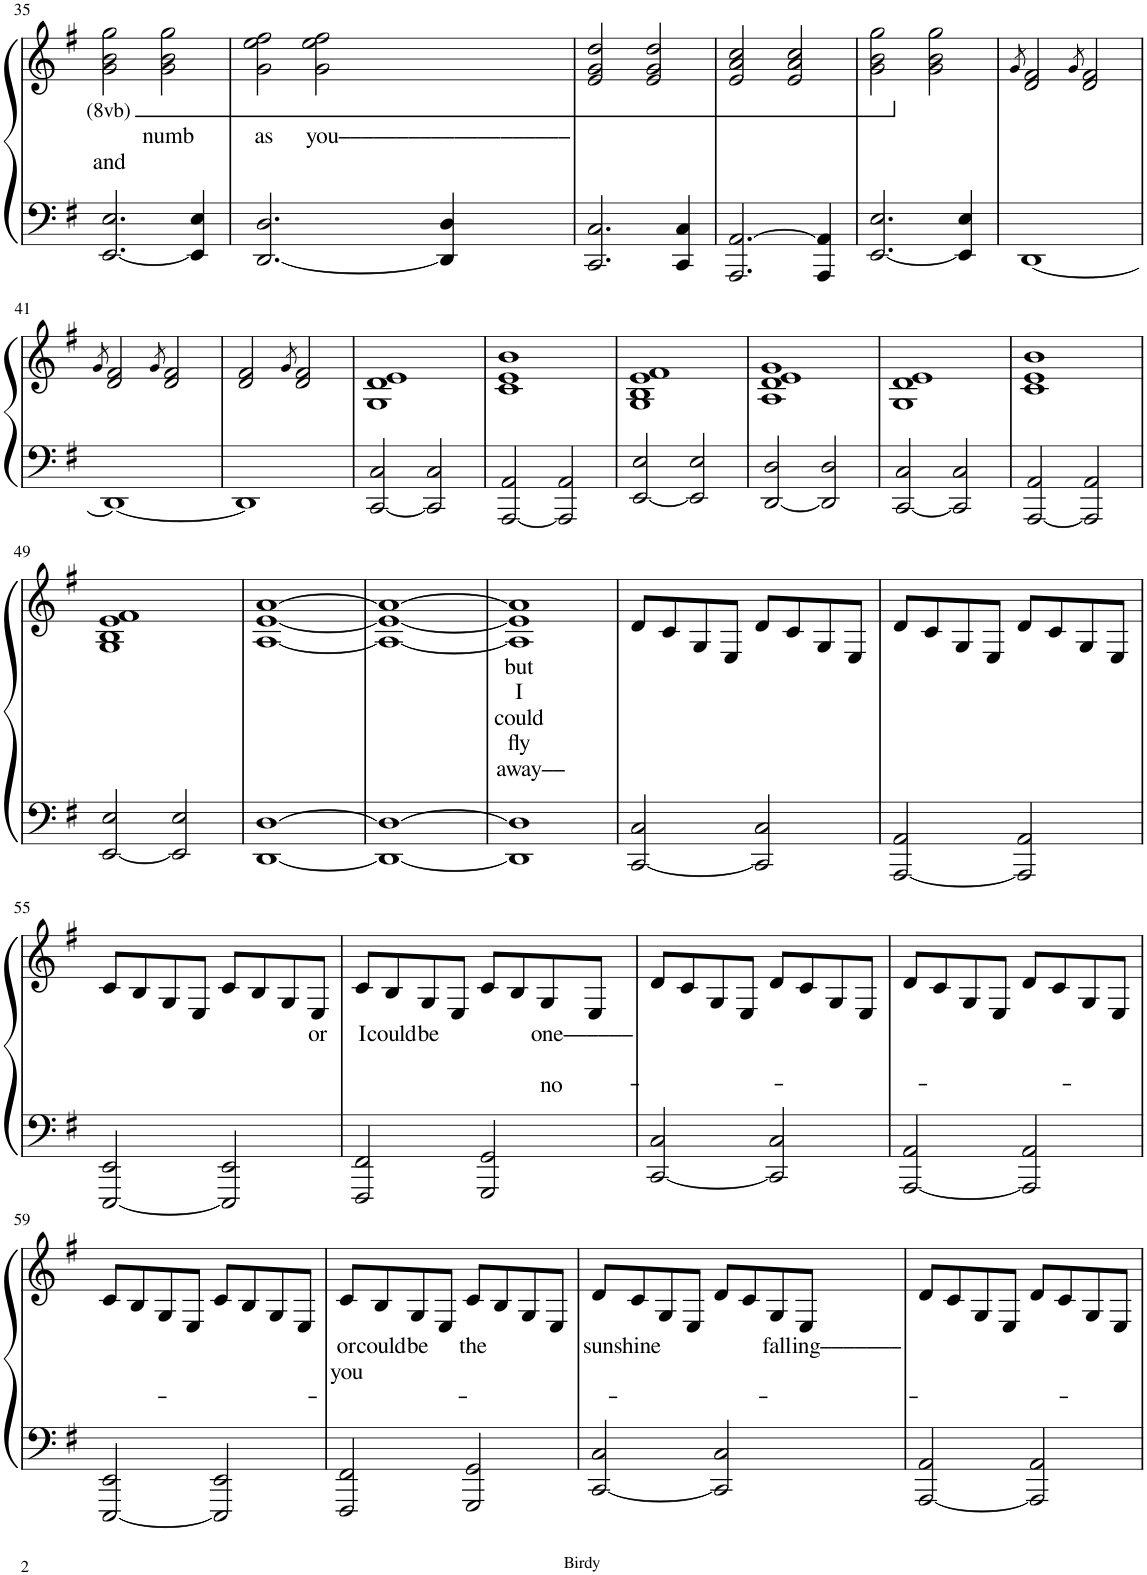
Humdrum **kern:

**kern	**kern	**text	**text	**text	**text	**text
*part1	*part1	*part1	*part1	*part1	*part1	*part1
*staff2	*staff1	*staff1	*staff1	*staff1	*staff1	*staff1
*I"Piano	*	*	*	*	*	*
*I'Pno	*	*	*	*	*	*
!!LO:PB:g=z
*clefF4	*clefG2	*	*	*	*	*
*k[f#]	*k[f#]	*	*	*	*	*
*M4/4	*M4/4	*	*	*	*	*
=35	=35	=35	=35	=35	=35	=35
!	!	!	!LO:LY:b	!	!	!
[2.EE/ 2.E/	2G\ 2B\ 2g\	.	and	.	.	.
!	!	!LO:LY:b	!	!	!	!
.	2G\ 2B\ 2g\	numb	.	.	.	.
4EE/] 4E/	.	.	.	.	.	.
=36	=36	=36	=36	=36	=36	=36
!	!	!LO:LY:b	!	!	!	!
[2.DD/ 2.D/	2G\ 2e\ 2f#\	as	.	.	.	.
!	!	!LO:LY:b	!	!	!	!
.	2G\ 2e\ 2f#\	you––––––––––––––––––––	.	.	.	.
4DD/] 4D/	.	.	.	.	.	.
=37	=37	=37	=37	=37	=37	=37
2.CC/ 2.C/	2E/ 2G/ 2d/	.	.	.	.	.
.	2E/ 2G/ 2d/	.	.	.	.	.
4CC/ 4C/	.	.	.	.	.	.
=38	=38	=38	=38	=38	=38	=38
2.AAA/ [2.AA/	2E/ 2A/ 2c/	.	.	.	.	.
.	2E/ 2A/ 2c/	.	.	.	.	.
4AAA/ 4AA/]	.	.	.	.	.	.
=39	=39	=39	=39	=39	=39	=39
[2.EE/ 2.E/	2G\ 2B\ 2g\	.	.	.	.	.
.	2g\ 2b\ 2gg\	.	.	.	.	.
4EE/] 4E/	.	.	.	.	.	.
=40	=40	=40	=40	=40	=40	=40
.	8qg/	.	.	.	.	.
[1DD	2d/ 2f#/	.	.	.	.	.
.	8qg/	.	.	.	.	.
.	2d/ 2f#/	.	.	.	.	.
!!LO:LB:g=z
=41	=41	=41	=41	=41	=41	=41
.	8qg/	.	.	.	.	.
1DD_	2d/ 2f#/	.	.	.	.	.
.	8qg/	.	.	.	.	.
.	2d/ 2f#/	.	.	.	.	.
=42	=42	=42	=42	=42	=42	=42
1DD]	2d/ 2f#/	.	.	.	.	.
.	8qg/	.	.	.	.	.
.	2d/ 2f#/	.	.	.	.	.
=43	=43	=43	=43	=43	=43	=43
[2CC/ 2C/	1G 1d 1e	.	.	.	.	.
2CC/] 2C/	.	.	.	.	.	.
=44	=44	=44	=44	=44	=44	=44
[2AAA/ 2AA/	1c 1e 1b	.	.	.	.	.
2AAA/] 2AA/	.	.	.	.	.	.
=45	=45	=45	=45	=45	=45	=45
[2EE/ 2E/	1G 1B 1e 1f#	.	.	.	.	.
2EE/] 2E/	.	.	.	.	.	.
=46	=46	=46	=46	=46	=46	=46
[2DD/ 2D/	1A 1d 1e 1g	.	.	.	.	.
2DD/] 2D/	.	.	.	.	.	.
=47	=47	=47	=47	=47	=47	=47
[2CC/ 2C/	1G 1d 1e	.	.	.	.	.
2CC/] 2C/	.	.	.	.	.	.
=48	=48	=48	=48	=48	=48	=48
[2AAA/ 2AA/	1c 1e 1b	.	.	.	.	.
2AAA/] 2AA/	.	.	.	.	.	.
!!LO:LB:g=z
=49	=49	=49	=49	=49	=49	=49
[2EE/ 2E/	1G 1B 1e 1f#	.	.	.	.	.
2EE/] 2E/	.	.	.	.	.	.
=50	=50	=50	=50	=50	=50	=50
[1DD [1D	[1A [1e [1a	.	.	.	.	.
=51	=51	=51	=51	=51	=51	=51
1DD_ 1D_	1A_ 1e_ 1a_	.	.	.	.	.
=52	=52	=52	=52	=52	=52	=52
!	!	!LO:LY:b	!LO:LY:b	!LO:LY:b	!LO:LY:b	!LO:LY:b
1DD] 1D]	1A] 1e] 1a]	but	I	could	fly	away––
=53	=53	=53	=53	=53	=53	=53
[2CC/ 2C/	8d/L	.	.	.	.	.
.	8c/	.	.	.	.	.
.	8G/	.	.	.	.	.
.	8E/J	.	.	.	.	.
2CC/] 2C/	8d/L	.	.	.	.	.
.	8c/	.	.	.	.	.
.	8G/	.	.	.	.	.
.	8E/J	.	.	.	.	.
=54	=54	=54	=54	=54	=54	=54
[2AAA/ 2AA/	8d/L	.	.	.	.	.
.	8c/	.	.	.	.	.
.	8G/	.	.	.	.	.
.	8E/J	.	.	.	.	.
2AAA/] 2AA/	8d/L	.	.	.	.	.
.	8c/	.	.	.	.	.
.	8G/	.	.	.	.	.
.	8E/J	.	.	.	.	.
!!LO:LB:g=z
=55	=55	=55	=55	=55	=55	=55
[2EEE/ 2EE/	8c/L	.	.	.	.	.
.	8B/	.	.	.	.	.
.	8G/	.	.	.	.	.
.	8E/J	.	.	.	.	.
2EEE/] 2EE/	8c/L	.	.	.	.	.
.	8B/	.	.	.	.	.
.	8G/	.	.	.	.	.
!	!	!LO:LY:b	!	!	!	!
.	8E/J	or	.	.	.	.
=56	=56	=56	=56	=56	=56	=56
!	!	!LO:LY:b	!	!	!	!
2FFF#/ 2FF#/	8c/L	I	.	.	.	.
!	!	!LO:LY:b	!	!	!	!
.	8B/	could	.	.	.	.
!	!	!LO:LY:b	!	!	!	!
.	8G/	be	.	.	.	.
.	8E/J	.	.	.	.	.
2GGG/ 2GG/	8c/L	.	.	.	.	.
.	8B/	.	.	.	.	.
!	!	!LO:LY:b	!	!LO:LY:b	!	!
.	8G/	one––––––	.	no-	.	.
.	8E/J	.	.	.	.	.
=57	=57	=57	=57	=57	=57	=57
[2CC/ 2C/	8d/L	.	.	.	.	.
.	8c/	.	.	.	.	.
.	8G/	.	.	.	.	.
.	8E/J	.	.	.	.	.
2CC/] 2C/	8d/L	.	.	.	.	.
.	8c/	.	.	.	.	.
.	8G/	.	.	.	.	.
.	8E/J	.	.	.	.	.
=58	=58	=58	=58	=58	=58	=58
[2AAA/ 2AA/	8d/L	.	.	.	.	.
.	8c/	.	.	.	.	.
.	8G/	.	.	.	.	.
.	8E/J	.	.	.	.	.
2AAA/] 2AA/	8d/L	.	.	.	.	.
.	8c/	.	.	.	.	.
.	8G/	.	.	.	.	.
.	8E/J	.	.	.	.	.
!!LO:LB:g=z
=59	=59	=59	=59	=59	=59	=59
[2EEE/ 2EE/	8c/L	.	.	.	.	.
.	8B/	.	.	.	.	.
.	8G/	.	.	.	.	.
.	8E/J	.	.	.	.	.
2EEE/] 2EE/	8c/L	.	.	.	.	.
.	8B/	.	.	.	.	.
.	8G/	.	.	.	.	.
.	8E/J	.	.	.	.	.
=60	=60	=60	=60	=60	=60	=60
!	!	!LO:LY:b	!LO:LY:b	!	!	!
2FFF#/ 2FF#/	8c/L	or	you	.	.	.
!	!	!LO:LY:b	!	!	!	!
.	8B/	could	.	.	.	.
!	!	!LO:LY:b	!	!	!	!
.	8G/	be	.	.	.	.
.	8E/J	.	.	.	.	.
!	!	!LO:LY:b	!	!	!	!
2GGG/ 2GG/	8c/L	the	.	.	.	.
.	8B/	.	.	.	.	.
.	8G/	.	.	.	.	.
.	8E/J	.	.	.	.	.
=61	=61	=61	=61	=61	=61	=61
!	!	!LO:LY:b	!	!	!	!
[2CC/ 2C/	8d/L	sun-	.	.	.	.
!	!	!LO:LY:b	!	!	!	!
.	8c/	-shine	.	.	.	.
.	8G/	.	.	.	.	.
.	8E/J	.	.	.	.	.
2CC/] 2C/	8d/L	.	.	.	.	.
.	8c/	.	.	.	.	.
!	!	!LO:LY:b	!	!	!	!
.	8G/	fall-	.	.	.	.
!	!	!LO:LY:b	!	!	!	!
.	8E/J	-ing–––––––	.	.	.	.
=62	=62	=62	=62	=62	=62	=62
[2AAA/ 2AA/	8d/L	.	.	.	.	.
.	8c/	.	.	.	.	.
.	8G/	.	.	.	.	.
.	8E/J	.	.	.	.	.
2AAA/] 2AA/	8d/L	.	.	.	.	.
.	8c/	.	.	.	.	.
.	8G/	.	.	.	.	.
.	8E/J	.	.	.	.	.
=	=	=	=	=	=	=
*-	*-	*-	*-	*-	*-	*-
